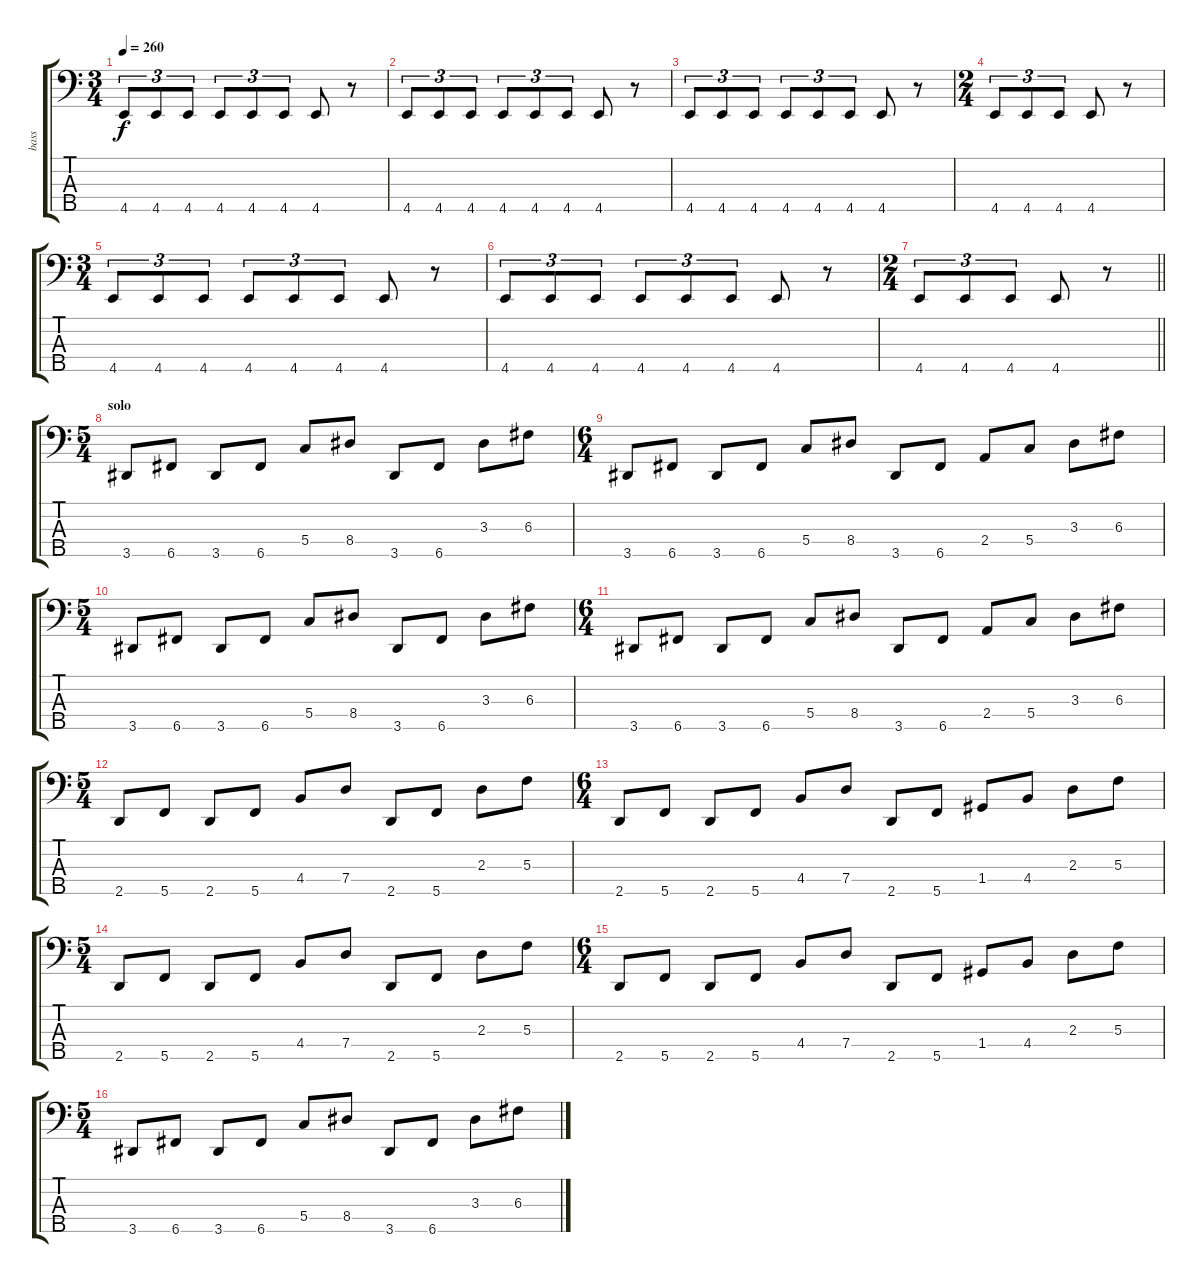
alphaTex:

\track ("bass" "bass") {instrument electricbasspick}
\staff {score tabs}
\tuning (A2 F2 C2 G1 C1) {hide}
\ts (3 4)
\tempo 260
\clef f4
\ks c
4.5.8{tu (3 2) dy f} 4.5.8{tu (3 2)} 4.5.8{tu (3 2)} 4.5.8{tu (3 2)} 4.5.8{tu (3 2)} 4.5.8{tu (3 2)} 4.5.8 r.8 |
4.5.8{tu (3 2)} 4.5.8{tu (3 2)} 4.5.8{tu (3 2)} 4.5.8{tu (3 2)} 4.5.8{tu (3 2)} 4.5.8{tu (3 2)} 4.5.8 r.8 |
4.5.8{tu (3 2)} 4.5.8{tu (3 2)} 4.5.8{tu (3 2)} 4.5.8{tu (3 2)} 4.5.8{tu (3 2)} 4.5.8{tu (3 2)} 4.5.8 r.8 |
\ts (2 4)
4.5.8{tu (3 2)} 4.5.8{tu (3 2)} 4.5.8{tu (3 2)} 4.5.8 r.8 |
\ts (3 4)
4.5.8{tu (3 2)} 4.5.8{tu (3 2)} 4.5.8{tu (3 2)} 4.5.8{tu (3 2)} 4.5.8{tu (3 2)} 4.5.8{tu (3 2)} 4.5.8 r.8 |
4.5.8{tu (3 2)} 4.5.8{tu (3 2)} 4.5.8{tu (3 2)} 4.5.8{tu (3 2)} 4.5.8{tu (3 2)} 4.5.8{tu (3 2)} 4.5.8 r.8 |
\ts (2 4)
\barLineRight lightlight
4.5.8{tu (3 2)} 4.5.8{tu (3 2)} 4.5.8{tu (3 2)} 4.5.8 r.8 |
\ts (5 4)
\section ("" "solo")
3.5.8 6.5.8 3.5.8 6.5.8 5.4.8 8.4.8 3.5.8 6.5.8 3.3.8 6.3.8 |
\ts (6 4)
3.5.8 6.5.8 3.5.8 6.5.8 5.4.8 8.4.8 3.5.8 6.5.8 2.4.8 5.4.8 3.3.8 6.3.8 |
\ts (5 4)
3.5.8 6.5.8 3.5.8 6.5.8 5.4.8 8.4.8 3.5.8 6.5.8 3.3.8 6.3.8 |
\ts (6 4)
3.5.8 6.5.8 3.5.8 6.5.8 5.4.8 8.4.8 3.5.8 6.5.8 2.4.8 5.4.8 3.3.8 6.3.8 |
\ts (5 4)
2.5.8 5.5.8 2.5.8 5.5.8 4.4.8 7.4.8 2.5.8 5.5.8 2.3.8 5.3.8 |
\ts (6 4)
2.5.8 5.5.8 2.5.8 5.5.8 4.4.8 7.4.8 2.5.8 5.5.8 1.4.8 4.4.8 2.3.8 5.3.8 |
\ts (5 4)
2.5.8 5.5.8 2.5.8 5.5.8 4.4.8 7.4.8 2.5.8 5.5.8 2.3.8 5.3.8 |
\ts (6 4)
2.5.8 5.5.8 2.5.8 5.5.8 4.4.8 7.4.8 2.5.8 5.5.8 1.4.8 4.4.8 2.3.8 5.3.8 |
\ts (5 4)
3.5.8 6.5.8 3.5.8 6.5.8 5.4.8 8.4.8 3.5.8 6.5.8 3.3.8 6.3.8
